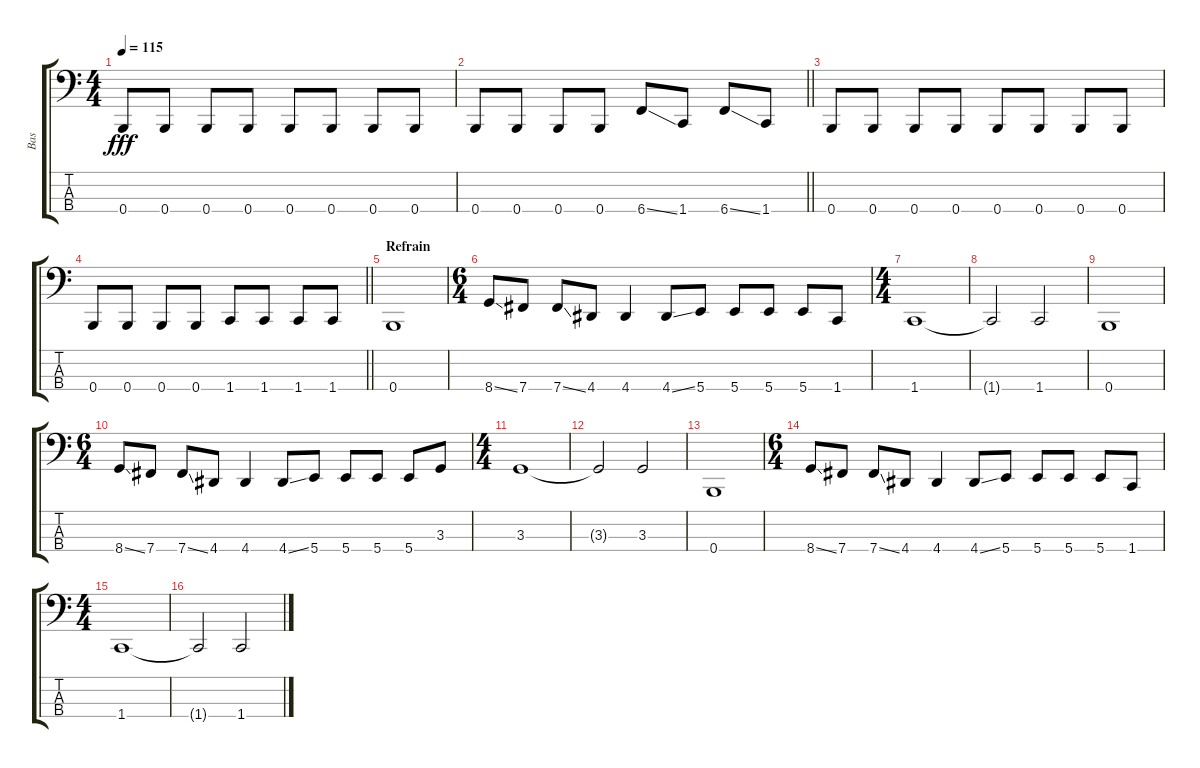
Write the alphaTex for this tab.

\track ("Bas" "Bas") {instrument electricbassfinger}
\staff {score tabs}
\tuning (D2 A1 E1 B0) {hide}
\ts (4 4)
\tempo 115
\clef f4
\ks c
0.4.8{dy fff} 0.4.8 0.4.8 0.4.8 0.4.8 0.4.8 0.4.8 0.4.8 |
\barLineRight lightlight
0.4.8 0.4.8 0.4.8 0.4.8 6.4{ss}.8 1.4.8 6.4{ss}.8 1.4.8 |
0.4.8 0.4.8 0.4.8 0.4.8 0.4.8 0.4.8 0.4.8 0.4.8 |
\barLineRight lightlight
0.4.8 0.4.8 0.4.8 0.4.8 1.4.8 1.4.8 1.4.8 1.4.8 |
\section ("" "Refrain")
0.4.1 |
\ts (6 4)
8.4{ss}.8 7.4.8 7.4{ss}.8 4.4.8 4.4.4 4.4{ss}.8 5.4.8 5.4.8 5.4.8 5.4.8 1.4.8 |
\ts (4 4)
1.4.1 |
1.4{t}.2 1.4.2 |
0.4.1 |
\ts (6 4)
8.4{ss}.8 7.4.8 7.4{ss}.8 4.4.8 4.4.4 4.4{ss}.8 5.4.8 5.4.8 5.4.8 5.4.8 3.3.8 |
\ts (4 4)
3.3.1 |
3.3{t}.2 3.3.2 |
0.4.1 |
\ts (6 4)
8.4{ss}.8 7.4.8 7.4{ss}.8 4.4.8 4.4.4 4.4{ss}.8 5.4.8 5.4.8 5.4.8 5.4.8 1.4.8 |
\ts (4 4)
1.4.1 |
1.4{t}.2 1.4.2
